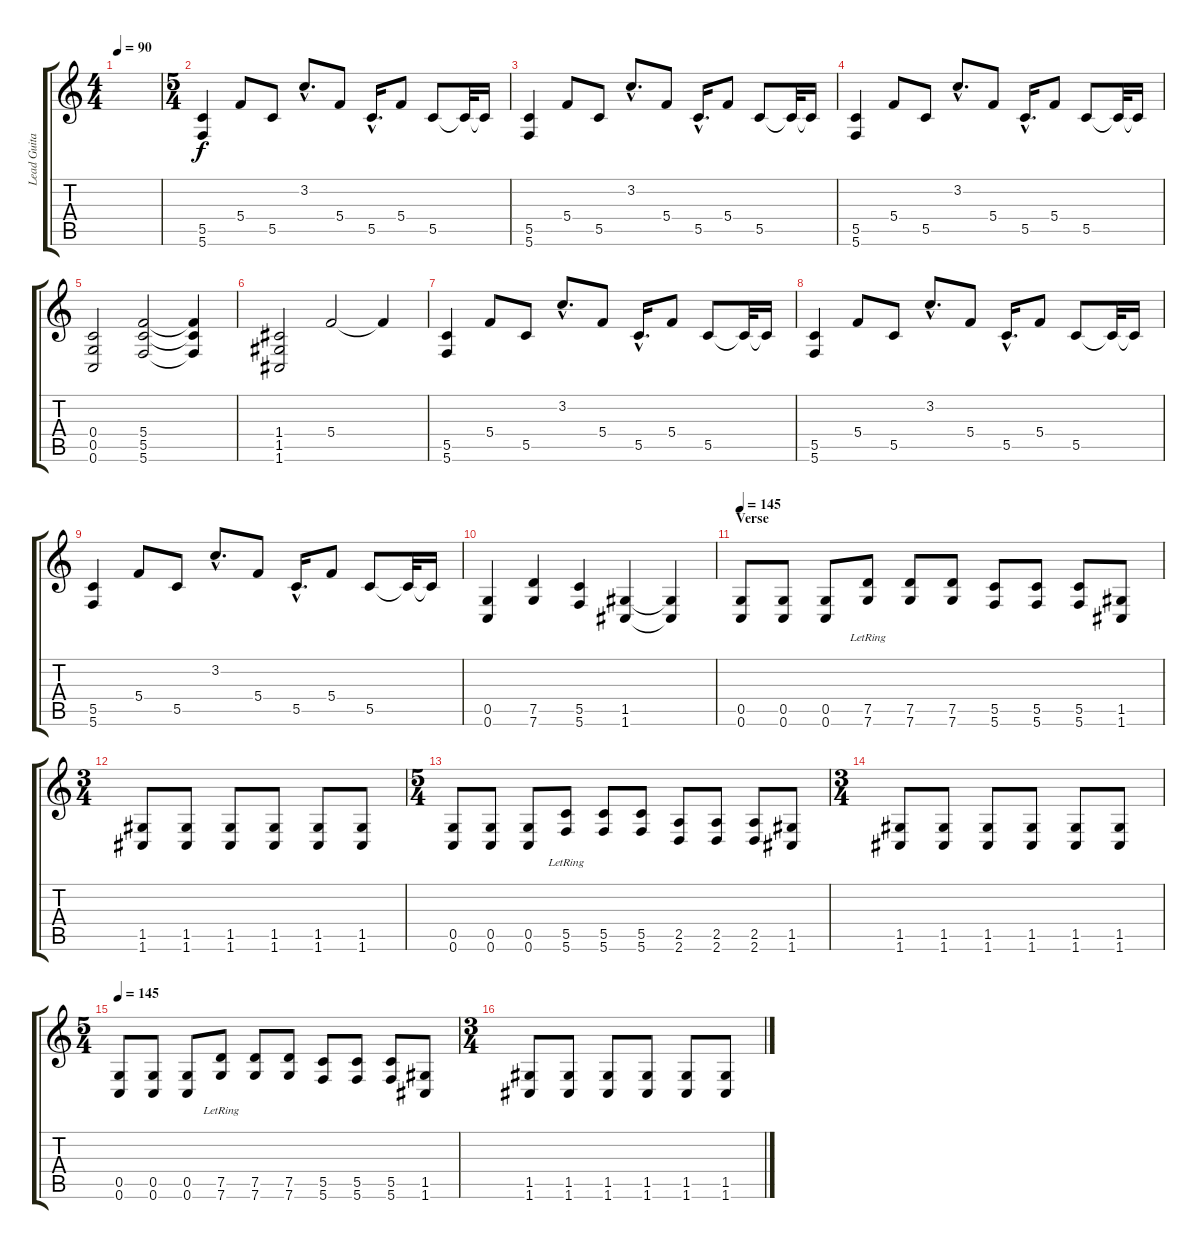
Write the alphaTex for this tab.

\track ("Lead Guitar" "Lead Guita") {instrument electricguitarjazz}
\staff {score tabs}
\tuning (D4 A3 F3 C3 G2 C2) {hide}
\ts (4 4)
\tempo 90
\clef g2
\ks c
|
\ts (5 4)
(5.5 5.6).4 5.4.8 5.5.8 3.2{hac}.8{d} 5.4.8 5.5{hac}.16{d} 5.4.8 5.5.8 5.5{t}.32 5.5{t}.16 |
(5.5 5.6).4 5.4.8 5.5.8 3.2{hac}.8{d} 5.4.8 5.5{hac}.16{d} 5.4.8 5.5.8 5.5{t}.32 5.5{t}.16 |
(5.5 5.6).4 5.4.8 5.5.8 3.2{hac}.8{d} 5.4.8 5.5{hac}.16{d} 5.4.8 5.5.8 5.5{t}.32 5.5{t}.16 |
(0.4 0.5 0.6).2 (5.4 5.5 5.6).2 (5.4{t} 5.5{t} 5.6{t}).4 |
(1.4 1.5 1.6).2 5.4.2 5.4{t}.4 |
(5.5 5.6).4 5.4.8 5.5.8 3.2{hac}.8{d} 5.4.8 5.5{hac}.16{d} 5.4.8 5.5.8 5.5{t}.32 5.5{t}.16 |
(5.5 5.6).4 5.4.8 5.5.8 3.2{hac}.8{d} 5.4.8 5.5{hac}.16{d} 5.4.8 5.5.8 5.5{t}.32 5.5{t}.16 |
(5.5 5.6).4 5.4.8 5.5.8 3.2{hac}.8{d} 5.4.8 5.5{hac}.16{d} 5.4.8 5.5.8 5.5{t}.32 5.5{t}.16 |
(0.5 0.6).4{instrument distortionguitar} (7.5 7.6).4 (5.5 5.6).4 (1.5 1.6).4 (1.5{t} 1.6{t}).4 |
\section ("" "Verse")
\tempo 145
(0.5 0.6).8 (0.5 0.6).8 (0.5 0.6).8 (7.5{lr} 7.6).8 (7.5 7.6).8 (7.5 7.6).8 (5.5 5.6).8 (5.5 5.6).8 (5.5 5.6).8 (1.5 1.6).8 |
\ts (3 4)
(1.5 1.6).8 (1.5 1.6).8 (1.5 1.6).8 (1.5 1.6).8 (1.5 1.6).8 (1.5 1.6).8 |
\ts (5 4)
(0.5 0.6).8 (0.5 0.6).8 (0.5 0.6).8 (5.5{lr} 5.6).8 (5.5 5.6).8 (5.5 5.6).8 (2.5 2.6).8 (2.5 2.6).8 (2.5 2.6).8 (1.5 1.6).8 |
\ts (3 4)
(1.5 1.6).8 (1.5 1.6).8 (1.5 1.6).8 (1.5 1.6).8 (1.5 1.6).8 (1.5 1.6).8 |
\ts (5 4)
\tempo 145
(0.5 0.6).8 (0.5 0.6).8 (0.5 0.6).8 (7.5{lr} 7.6).8 (7.5 7.6).8 (7.5 7.6).8 (5.5 5.6).8 (5.5 5.6).8 (5.5 5.6).8 (1.5 1.6).8 |
\ts (3 4)
(1.5 1.6).8 (1.5 1.6).8 (1.5 1.6).8 (1.5 1.6).8 (1.5 1.6).8 (1.5 1.6).8
